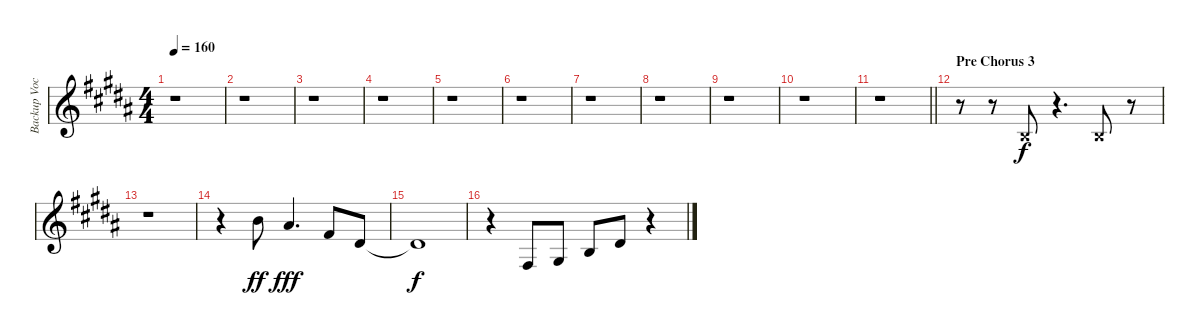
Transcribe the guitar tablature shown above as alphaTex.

\track ("Backup Vocals 1" "Backup Voc") {instrument tenorsax}
\staff {score}
\tuning (E4 B3 G3 D3 A2 E2) {hide}
\ts (4 4)
\tempo 160
\clef g2
\ks b
r.1{dy mf} |
r.1 |
r.1 |
r.1 |
r.1 |
r.1 |
r.1 |
r.1 |
r.1 |
r.1 |
\barLineRight lightlight
r.1 |
\section ("" "Pre Chorus 3")
r.8 r.8 0.2{x}.8{dy f} r.4{d} 0.2{x}.8 r.8 |
r.1 |
r.4 7.1.8{dy ff} 6.1.4{d dy fff} 2.1.8 4.2.8 |
4.2{t}.1{dy f} |
r.4 4.4.8 1.3.8 0.2.8 4.2.8 r.4
